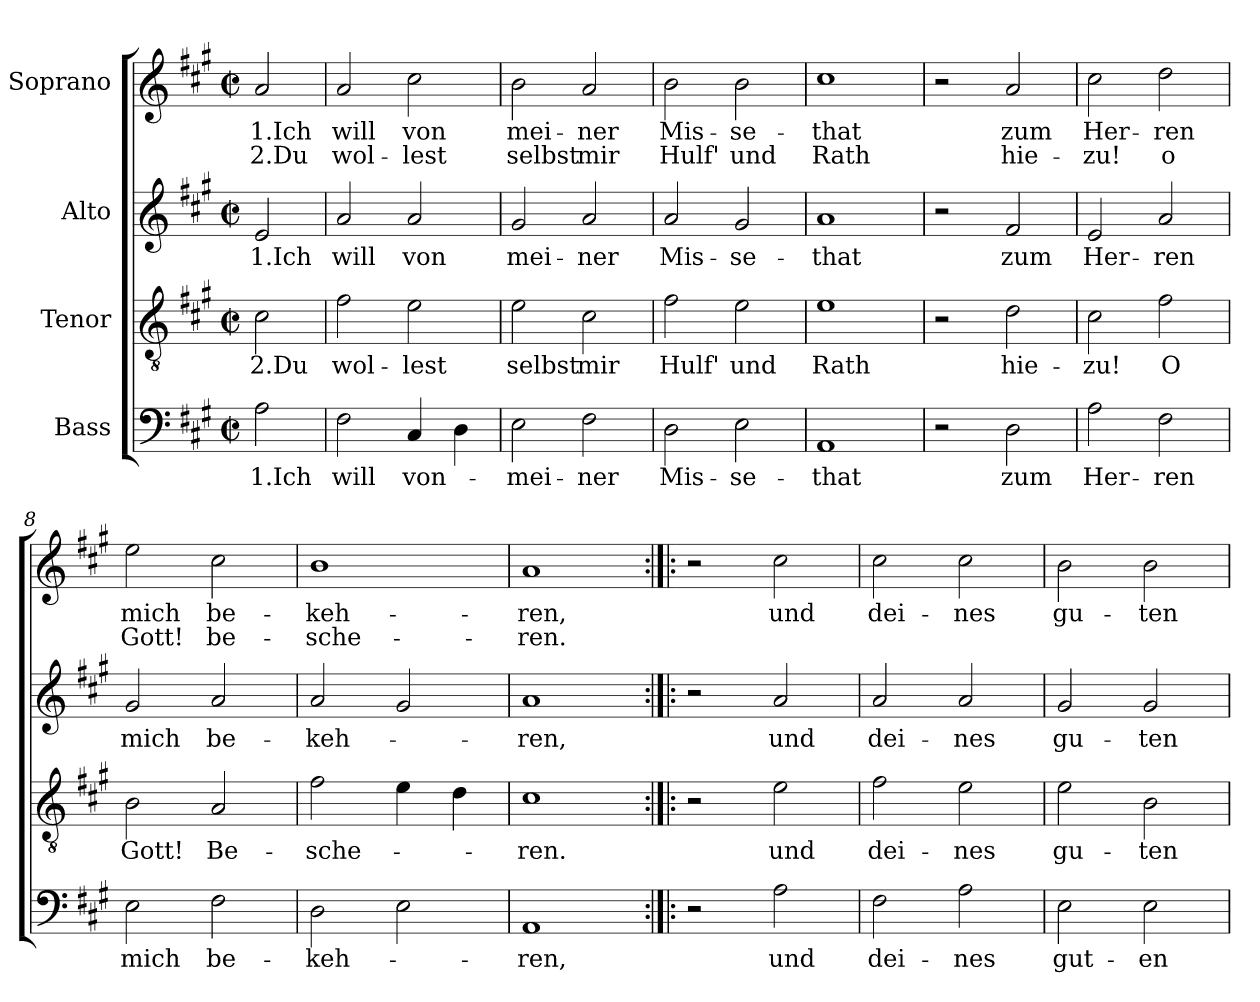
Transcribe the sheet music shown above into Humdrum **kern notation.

**kern	**text	**kern	**text	**kern	**text	**kern	**text	**text
*part4	*part4	*part3	*part3	*part2	*part2	*part1	*part1	*part1
*staff4	*staff4	*staff3	*staff3	*staff2	*staff2	*staff1	*staff1	*staff1
*I"Bass	*	*I"Tenor	*	*I"Alto	*	*I"Soprano	*	*
*clefF4	*	*clefGv2	*	*clefG2	*	*clefG2	*	*
*k[f#c#g#]	*	*k[f#c#g#]	*	*k[f#c#g#]	*	*k[f#c#g#]	*	*
*A:	*	*A:	*	*A:	*	*A:	*	*
*M2/2	*	*M2/2	*	*M2/2	*	*M2/2	*	*
*met(c|)	*	*met(c|)	*	*met(c|)	*	*met(c|)	*	*
=1	=1	=1	=1	=1	=1	=1	=1	=1
2A\	1.Ich	2c#\	2.Du	2e/	1.Ich	2a/	1.Ich	2.Du
=2	=2	=2	=2	=2	=2	=2	=2	=2
2F#\	will	2f#\	wol-	2a/	will	2a/	will	wol-
4C#/	von-	2e\	-lest	2a/	von	2cc#\	von	-lest
4D\	.	.	.	.	.	.	.	.
=3	=3	=3	=3	=3	=3	=3	=3	=3
2E\	-mei-	2e\	selbst	2g#/	mei-	2b\	mei-	selbst
2F#\	-ner	2c#\	mir	2a/	-ner	2a/	-ner	mir
=4	=4	=4	=4	=4	=4	=4	=4	=4
2D\	Mis-	2f#\	Hulf'	2a/	Mis-	2b\	Mis-	Hulf'
2E\	-se-	2e\	und	2g#/	-se-	2b\	-se-	und
=5	=5	=5	=5	=5	=5	=5	=5	=5
1AA	-that	1e	Rath	1a	-that	1cc#	-that	Rath
=6	=6	=6	=6	=6	=6	=6	=6	=6
2r	.	2r	.	2r	.	2r	.	.
2D\	zum	2d\	hie-	2f#/	zum	2a/	zum	hie-
=7	=7	=7	=7	=7	=7	=7	=7	=7
2A\	Her-	2c#\	-zu!	2e/	Her-	2cc#\	Her-	-zu!
2F#\	-ren	2f#\	O	2a/	-ren	2dd\	-ren	o
=8	=8	=8	=8	=8	=8	=8	=8	=8
2E\	mich	2B\	Gott!	2g#/	mich	2ee\	mich	Gott!
2F#\	be-	2A/	Be-	2a/	be-	2cc#\	be-	be-
!!LO:LB:g=z
=9	=9	=9	=9	=9	=9	=9	=9	=9
2D\	-keh-	2f#\	-sche-	2a/	-keh-	1b	-keh-	-sche-
2E\	.	4e\	.	2g#/	.	.	.	.
.	.	4d\	.	.	.	.	.	.
=10	=10	=10	=10	=10	=10	=10	=10	=10
1AA	-ren,	1c#	-ren.	1a	-ren,	1a	-ren,	-ren.
=11:|!|:	=11:|!|:	=11:|!|:	=11:|!|:	=11:|!|:	=11:|!|:	=11:|!|:	=11:|!|:	=11:|!|:
2r	.	2r	.	2r	.	2r	.	.
2A\	und	2e\	und	2a/	und	2cc#\	und	.
=12	=12	=12	=12	=12	=12	=12	=12	=12
2F#\	dei-	2f#\	dei-	2a/	dei-	2cc#\	dei-	.
2A\	-nes	2e\	-nes	2a/	-nes	2cc#\	-nes	.
=13	=13	=13	=13	=13	=13	=13	=13	=13
2E\	gut-	2e\	gu-	2g#/	gu-	2b\	gu-	.
2E\	-en	2B\	-ten	2g#/	-ten	2b\	-ten	.
=	=	=	=	=	=	=	=	=
*-	*-	*-	*-	*-	*-	*-	*-	*-
